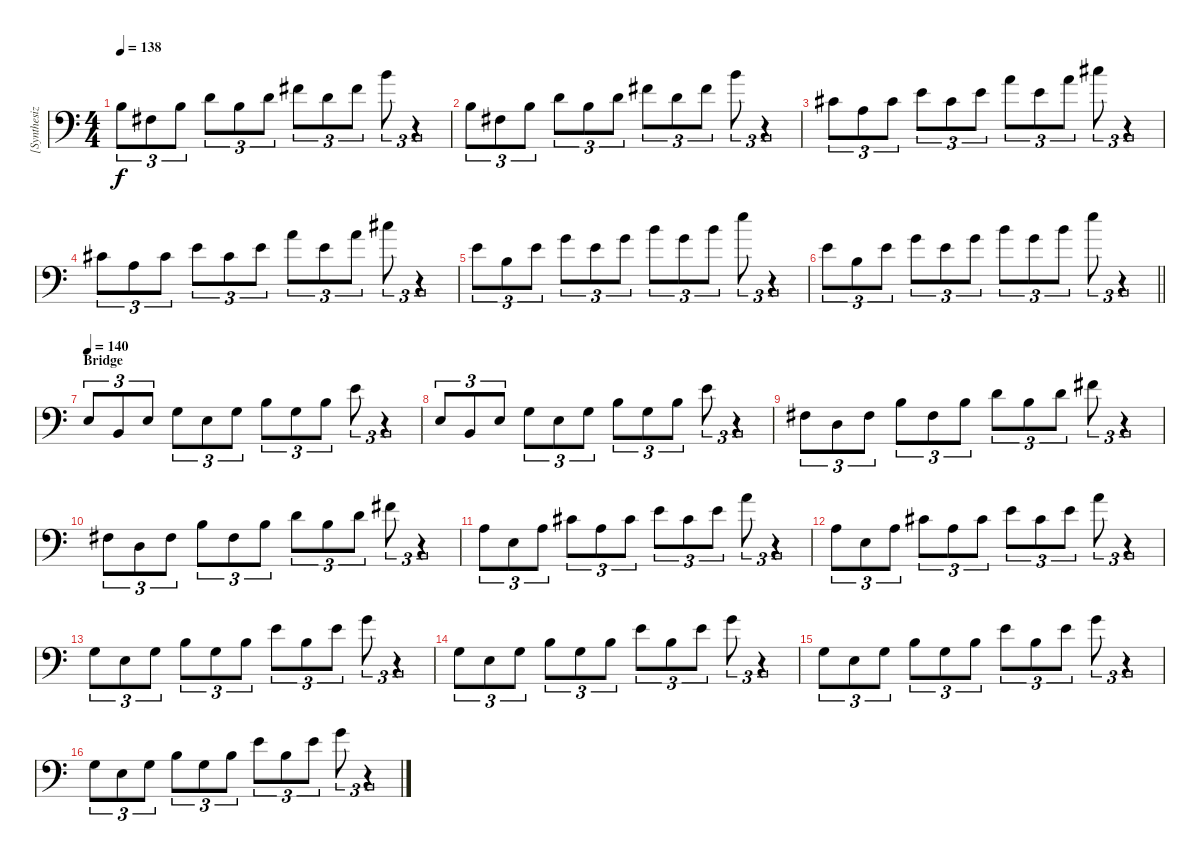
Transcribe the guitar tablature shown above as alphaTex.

\track ("[Synthesizer: LH]" "[Synthesiz") {instrument lead2sawtooth}
\staff {score}
\tuning (C3 G2 D2 A1 E1 B0) {hide}
\ts (4 4)
\tempo 138
\clef f4
\ks c
16.2.8{tu (3 2) dy f} 16.3.8{tu (3 2)} 16.2.8{tu (3 2)} 14.1.8{tu (3 2)} 16.2.8{tu (3 2)} 14.1.8{tu (3 2)} 18.1.8{tu (3 2)} 14.1.8{tu (3 2)} 18.1.8{tu (3 2)} 23.1.8{tu (3 2)} r.4{tu (3 2)} |
21.3.8{tu (3 2)} 21.4.8{tu (3 2)} 21.3.8{tu (3 2)} 19.2.8{tu (3 2)} 21.3.8{tu (3 2)} 19.2.8{tu (3 2)} 18.1.8{tu (3 2)} 19.2.8{tu (3 2)} 18.1.8{tu (3 2)} 23.1.8{tu (3 2)} r.4{tu (3 2)} |
23.3.8{tu (3 2)} 24.4.8{tu (3 2)} 23.3.8{tu (3 2)} 21.2.8{tu (3 2)} 23.3.8{tu (3 2)} 21.2.8{tu (3 2)} 21.1.8{tu (3 2)} 21.2.8{tu (3 2)} 21.1.8{tu (3 2)} 25.1.8{tu (3 2)} r.4{tu (3 2)} |
23.3.8{tu (3 2)} 24.4.8{tu (3 2)} 23.3.8{tu (3 2)} 21.2.8{tu (3 2)} 23.3.8{tu (3 2)} 21.2.8{tu (3 2)} 21.1.8{tu (3 2)} 21.2.8{tu (3 2)} 21.1.8{tu (3 2)} 25.1.8{tu (3 2)} r.4{tu (3 2)} |
21.2.8{tu (3 2)} 21.3.8{tu (3 2)} 21.2.8{tu (3 2)} 19.1.8{tu (3 2)} 21.2.8{tu (3 2)} 19.1.8{tu (3 2)} 23.1.8{tu (3 2)} 19.1.8{tu (3 2)} 23.1.8{tu (3 2)} 28.1.8{tu (3 2)} r.4{tu (3 2)} |
\barLineRight lightlight
21.2.8{tu (3 2)} 21.3.8{tu (3 2)} 21.2.8{tu (3 2)} 19.1.8{tu (3 2)} 21.2.8{tu (3 2)} 19.1.8{tu (3 2)} 23.1.8{tu (3 2)} 19.1.8{tu (3 2)} 23.1.8{tu (3 2)} 28.1.8{tu (3 2)} r.4{tu (3 2)} |
\section ("" "Bridge")
\tempo 140
14.3.8{tu (3 2)} 14.4.8{tu (3 2)} 14.3.8{tu (3 2)} 12.2.8{tu (3 2)} 14.3.8{tu (3 2)} 12.2.8{tu (3 2)} 11.1.8{tu (3 2)} 12.2.8{tu (3 2)} 11.1.8{tu (3 2)} 16.1.8{tu (3 2)} r.4{tu (3 2)} |
14.3.8{tu (3 2)} 14.4.8{tu (3 2)} 14.3.8{tu (3 2)} 12.2.8{tu (3 2)} 14.3.8{tu (3 2)} 12.2.8{tu (3 2)} 11.1.8{tu (3 2)} 12.2.8{tu (3 2)} 11.1.8{tu (3 2)} 16.1.8{tu (3 2)} r.4{tu (3 2)} |
16.3.8{tu (3 2)} 17.4.8{tu (3 2)} 16.3.8{tu (3 2)} 16.2.8{tu (3 2)} 16.3.8{tu (3 2)} 16.2.8{tu (3 2)} 14.1.8{tu (3 2)} 16.2.8{tu (3 2)} 14.1.8{tu (3 2)} 18.1.8{tu (3 2)} r.4{tu (3 2)} |
16.3.8{tu (3 2)} 17.4.8{tu (3 2)} 16.3.8{tu (3 2)} 16.2.8{tu (3 2)} 16.3.8{tu (3 2)} 16.2.8{tu (3 2)} 14.1.8{tu (3 2)} 16.2.8{tu (3 2)} 14.1.8{tu (3 2)} 18.1.8{tu (3 2)} r.4{tu (3 2)} |
14.2.8{tu (3 2)} 14.3.8{tu (3 2)} 14.2.8{tu (3 2)} 13.1.8{tu (3 2)} 14.2.8{tu (3 2)} 13.1.8{tu (3 2)} 16.1.8{tu (3 2)} 13.1.8{tu (3 2)} 16.1.8{tu (3 2)} 21.1.8{tu (3 2)} r.4{tu (3 2)} |
19.3.8{tu (3 2)} 19.4.8{tu (3 2)} 19.3.8{tu (3 2)} 18.2.8{tu (3 2)} 19.3.8{tu (3 2)} 18.2.8{tu (3 2)} 16.1.8{tu (3 2)} 18.2.8{tu (3 2)} 16.1.8{tu (3 2)} 21.1.8{tu (3 2)} r.4{tu (3 2)} |
17.3.8{tu (3 2)} 19.4.8{tu (3 2)} 17.3.8{tu (3 2)} 16.2.8{tu (3 2)} 17.3.8{tu (3 2)} 16.2.8{tu (3 2)} 16.1.8{tu (3 2)} 16.2.8{tu (3 2)} 16.1.8{tu (3 2)} 19.1.8{tu (3 2)} r.4{tu (3 2)} |
17.3.8{tu (3 2)} 19.4.8{tu (3 2)} 17.3.8{tu (3 2)} 16.2.8{tu (3 2)} 17.3.8{tu (3 2)} 16.2.8{tu (3 2)} 16.1.8{tu (3 2)} 16.2.8{tu (3 2)} 16.1.8{tu (3 2)} 19.1.8{tu (3 2)} r.4{tu (3 2)} |
17.3.8{tu (3 2)} 19.4.8{tu (3 2)} 17.3.8{tu (3 2)} 16.2.8{tu (3 2)} 17.3.8{tu (3 2)} 16.2.8{tu (3 2)} 16.1.8{tu (3 2)} 16.2.8{tu (3 2)} 16.1.8{tu (3 2)} 19.1.8{tu (3 2)} r.4{tu (3 2)} |
17.3.8{tu (3 2)} 19.4.8{tu (3 2)} 17.3.8{tu (3 2)} 16.2.8{tu (3 2)} 17.3.8{tu (3 2)} 16.2.8{tu (3 2)} 16.1.8{tu (3 2)} 16.2.8{tu (3 2)} 16.1.8{tu (3 2)} 19.1.8{tu (3 2)} r.4{tu (3 2)}
